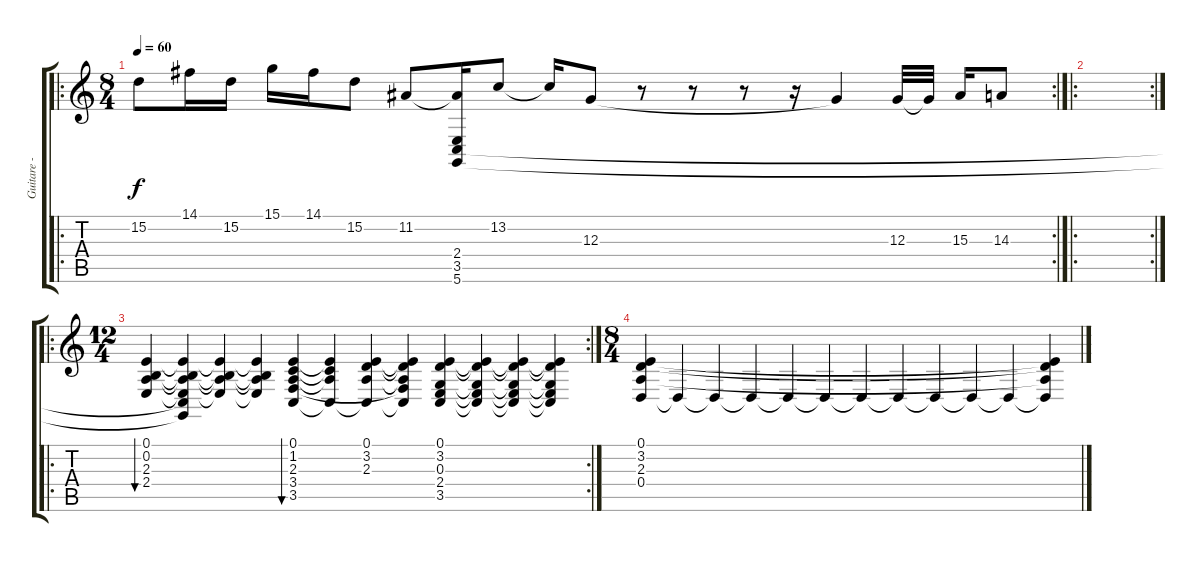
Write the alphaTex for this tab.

\track ("Guitare - 2" "Guitare - ") {instrument stringensemble2}
\staff {score tabs}
\tuning (E4 B3 G3 D3 A2 D2) {hide}
\ro
\rc 2
\ts (8 4)
\tempo 60
\clef g2
\ks c
15.2.8{dy f} 14.1.16 15.2.16 15.1.16 14.1.16 15.2.8 11.2.8 (11.2{t} 2.4{t} 3.5{t} 5.6{t}).16 13.2.8 13.2{t}.16 12.3.8 r.8 r.8 r.8 r.16 12.3{t}.4 12.3.32 12.3{t}.32 15.3.16 14.3.8 |
\ro
\rc 2
|
\ro
\rc 2
\ts (12 4)
(0.1 0.2 2.3 2.4).4{bu 120 volume 11} (0.1{t} 0.2{t} 2.3{t} 2.4{t} 3.5{t} 5.6{t}).4 (0.1{t} 0.2{t} 2.3{t} 2.4{t}).4 (0.1{t} 0.2{t} 2.3{t} 2.4{t}).4 (0.1 1.2 2.3 3.4 3.5).4{bu 120} (0.1{t} 1.2{t} 2.3{t} 3.5{t}).4 (0.1 3.2 2.3 3.5{t}).4 (0.1{t} 3.2{t} 2.3{t} 3.4{t} 3.5{t}).4 (0.1 3.2 0.3 2.4 3.5).4 (0.1{t} 3.2{t} 0.3{t} 2.4{t} 3.5{t}).4 (0.1{t} 3.2{t} 0.3{t} 2.4{t} 3.5{t}).4 (0.1{t} 3.2{t} 0.3{t} 2.4{t} 3.5{t}).4 |
\ts (8 4)
(0.1 3.2 2.3 0.4).4 0.4{t}.4 0.4{t}.4 0.4{t}.4 0.4{t}.4 0.4{t}.4 0.4{t}.4 0.4{t}.4 0.4{t}.4 0.4{t}.4 0.4{t}.4 (0.1{t} 3.2{t} 2.3{t} 0.4{t}).4
